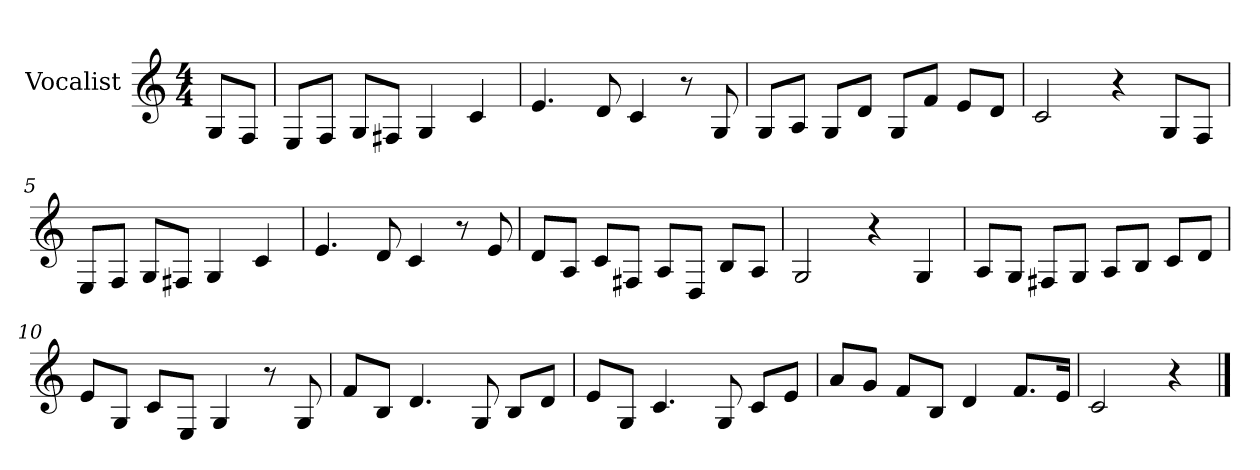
**kern
*part1
*staff1
*I"Vocalist
*k[]
*C:
*M4/4
=
8GL
8FJ
=1
8EL
8FJ
8GL
8F#XJ
4G
4c
=2
4.e
8d
4c
8r
8G
=3
8GL
8AJ
8GL
8dJ
8GL
8fJ
8eL
8dJ
=4
2c
4r
8GL
8FJ
=5
8EL
8FJ
8GL
8F#XJ
4G
4c
=6
4.e
8d
4c
8r
8e
=7
8dL
8AJ
8cL
8F#XJ
8AL
8DJ
8BL
8AJ
=8
2G
4r
4G
=9
8AL
8GJ
8F#XL
8GJ
8AL
8BJ
8cL
8dJ
=10
8eL
8GJ
8cL
8EJ
4G
8r
8G
=11
8fL
8BJ
4.d
8G
8BL
8dJ
=12
8eL
8GJ
4.c
8G
8cL
8eJ
=13
8aL
8gJ
8fL
8BJ
4d
8.fL
16eJk
=14
2c
4r
==
*-
